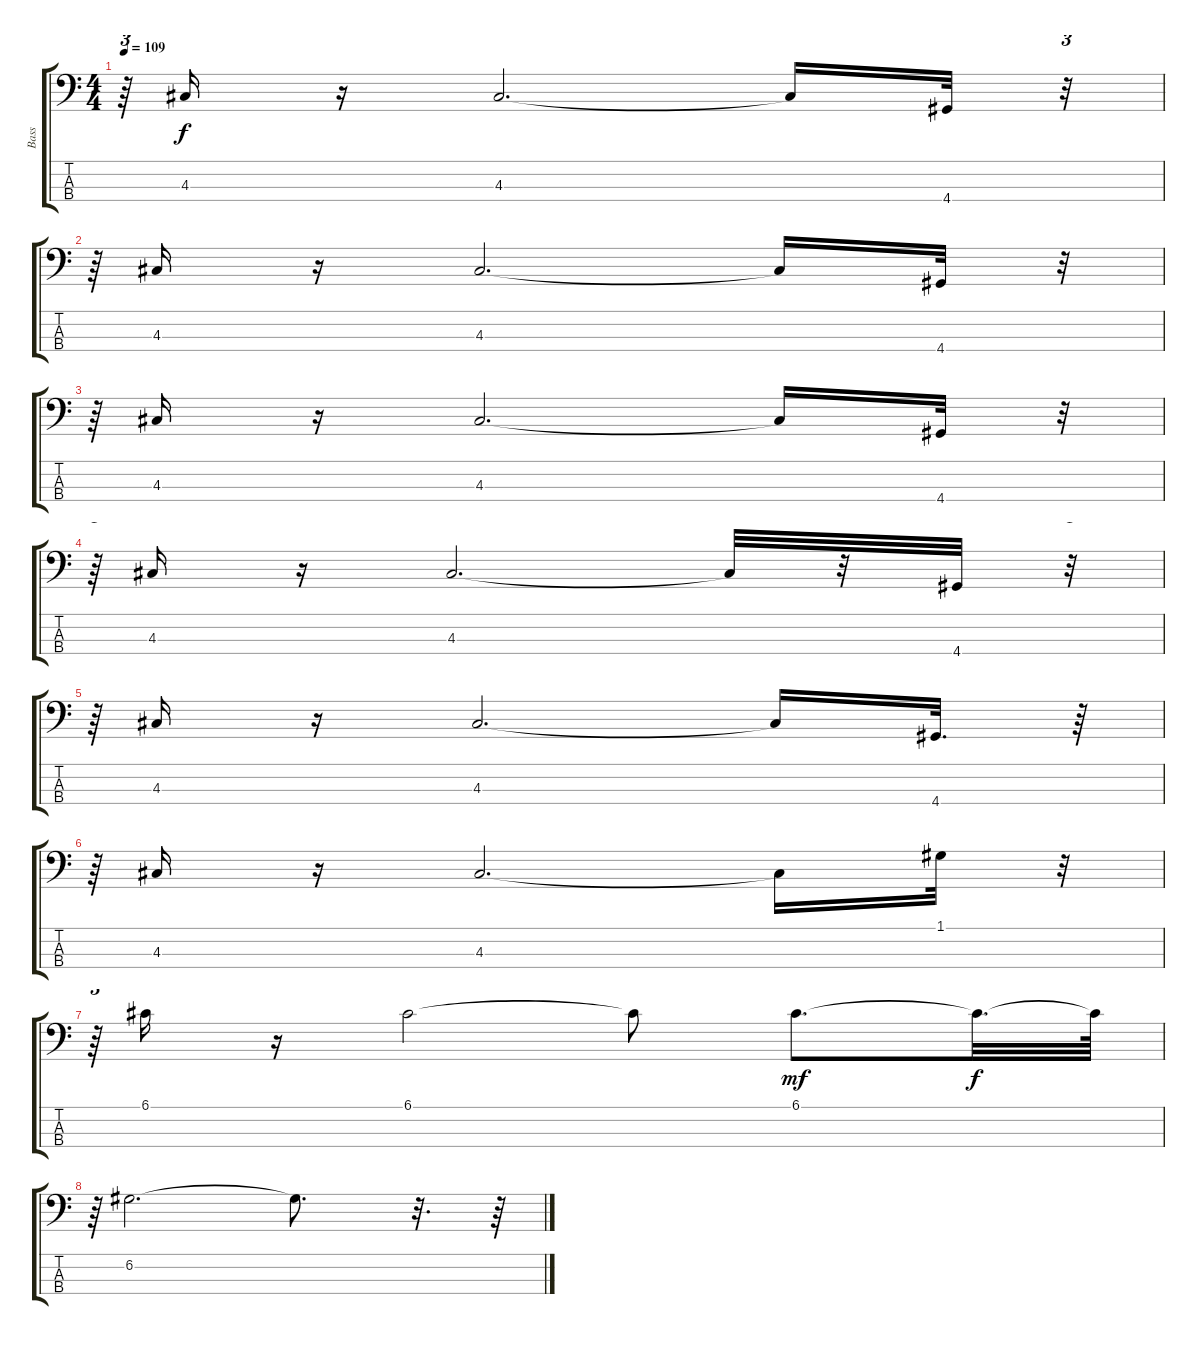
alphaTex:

\track ("Bass" "Bass") {instrument fretlessbass}
\staff {score tabs}
\tuning (G2 D2 A1 E1) {hide}
\ts (4 4)
\tempo 109
\clef f4
\ks c
r.64{tu (3 2) dy f} 4.3.16 r.16 4.3.2{d} 4.3{t}.16 4.4.32 r.32{tu (3 2)} |
r.64{tu (3 2)} 4.3.16 r.16 4.3.2{d} 4.3{t}.16 4.4.32 r.32{tu (3 2)} |
r.64{tu (3 2)} 4.3.16 r.16 4.3.2{d} 4.3{t}.16 4.4.32 r.32{tu (3 2)} |
r.64{tu (3 2)} 4.3.16 r.16 4.3.2{d} 4.3{t}.32 r.32 4.4.32 r.32{tu (3 2)} |
r.64{tu (3 2)} 4.3.16 r.16 4.3.2{d} 4.3{t}.16 4.4.32{d} r.64 |
r.64{tu (3 2)} 4.3.16 r.16 4.3.2{d} 4.3{t}.16 1.1.32 r.32{tu (3 2)} |
r.64{tu (3 2)} 6.1.16 r.16 6.1.2 6.1{t}.8 6.1.8{d dy mf} 6.1{t}.32{d dy f} 6.1{t}.64 |
r.64{tu (3 2)} 6.2.2{d} 6.2{t}.8{d} r.32{d} r.64
